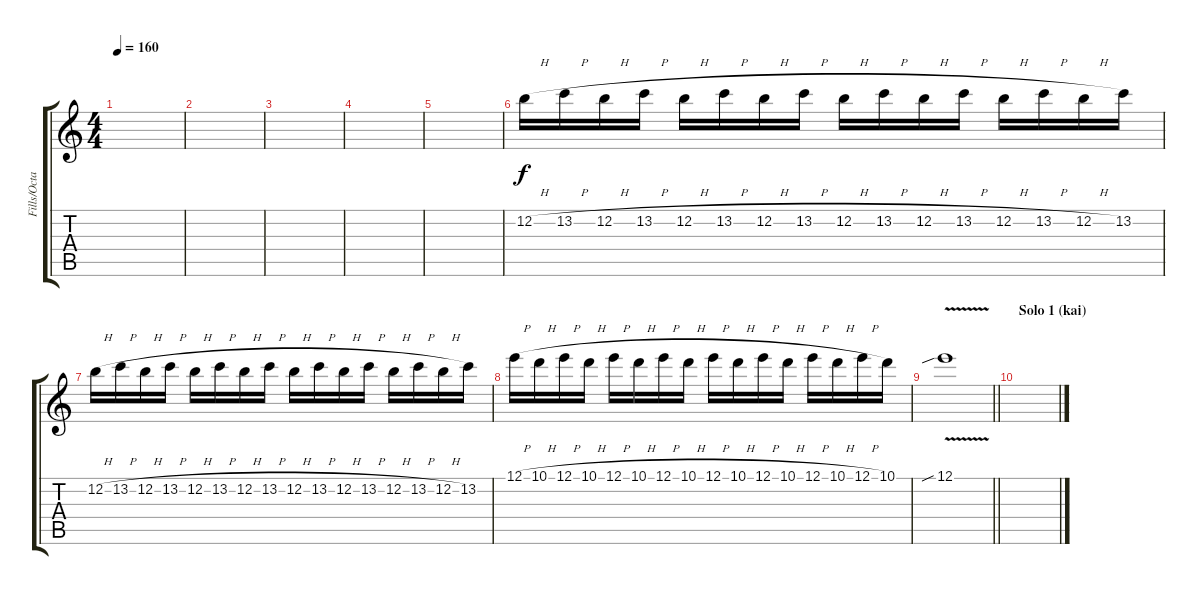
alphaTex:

\track ("Fills/Octaves/etc" "Fills/Octa") {instrument distortionguitar}
\staff {score tabs}
\tuning (E4 B3 G3 D3 A2 E2) {hide}
\ts (4 4)
\tempo 160
\clef g2
\ks c
|
|
|
|
|
12.2{h}.16 13.2{h}.16 12.2{h}.16 13.2{h}.16 12.2{h}.16 13.2{h}.16 12.2{h}.16 13.2{h}.16 12.2{h}.16 13.2{h}.16 12.2{h}.16 13.2{h}.16 12.2{h}.16 13.2{h}.16 12.2{h}.16 13.2.16 |
12.2{h}.16 13.2{h}.16 12.2{h}.16 13.2{h}.16 12.2{h}.16 13.2{h}.16 12.2{h}.16 13.2{h}.16 12.2{h}.16 13.2{h}.16 12.2{h}.16 13.2{h}.16 12.2{h}.16 13.2{h}.16 12.2{h}.16 13.2.16 |
12.1{h}.16 10.1{h}.16 12.1{h}.16 10.1{h}.16 12.1{h}.16 10.1{h}.16 12.1{h}.16 10.1{h}.16 12.1{h}.16 10.1{h}.16 12.1{h}.16 10.1{h}.16 12.1{h}.16 10.1{h}.16 12.1{h}.16 10.1.16 |
\barLineRight lightlight
12.1{v sib}.1 |
\section ("" "Solo 1 (kai)")
